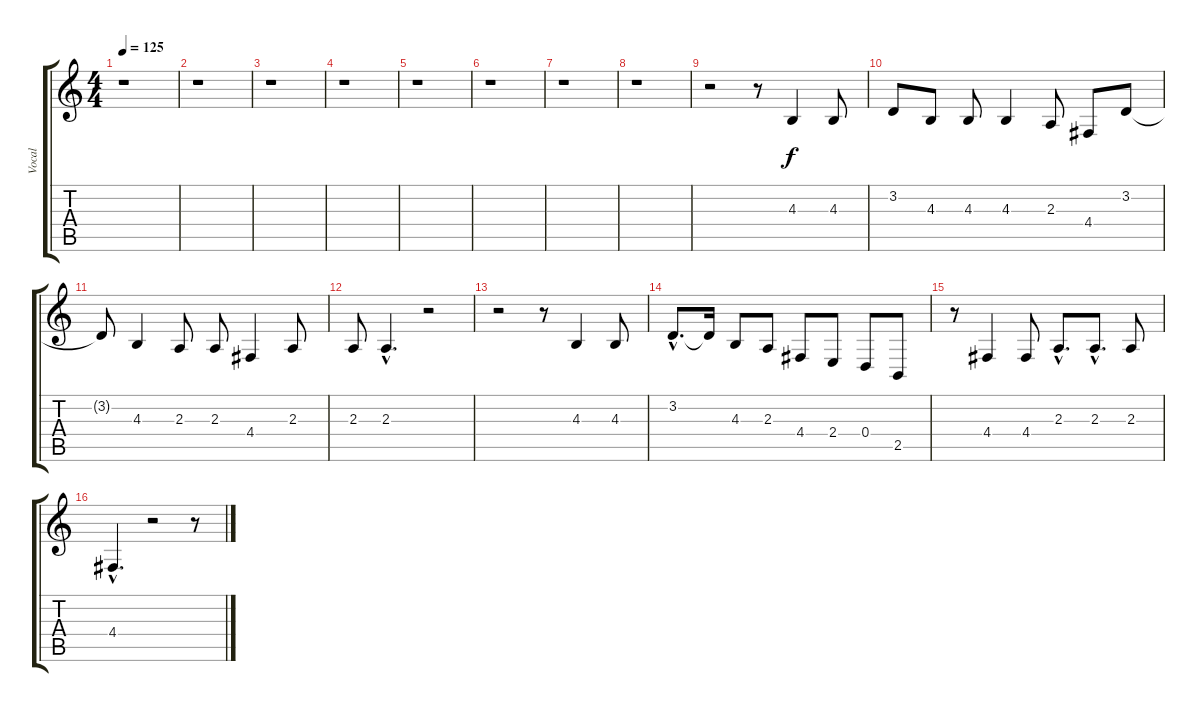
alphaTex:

\track ("Vocal" "Vocal") {instrument flute}
\staff {score tabs}
\tuning (E4 B3 G3 D3 A2 E2) {hide}
\ts (4 4)
\tempo 125
\clef g2
\ks c
r.1{dy f instrument flute} |
r.1 |
r.1 |
r.1 |
r.1 |
r.1 |
r.1 |
r.1 |
r.2 r.8 4.3.4 4.3.8 |
3.2.8 4.3.8 4.3.8 4.3.4 2.3.8 4.4.8 3.2.8 |
3.2{t}.8 4.3.4 2.3.8 2.3.8 4.4.4 2.3.8 |
2.3.8 2.3{hac}.4{d} r.2 |
r.2 r.8 4.3.4 4.3.8 |
3.2{hac}.8{d} 3.2{t}.16 4.3.8 2.3.8 4.4.8 2.4.8 0.4.8 2.5.8 |
r.8 4.4.4 4.4.8 2.3{hac}.8{d} 2.3{hac}.8{d} 2.3.8 |
4.4{hac}.4{d} r.2 r.8
